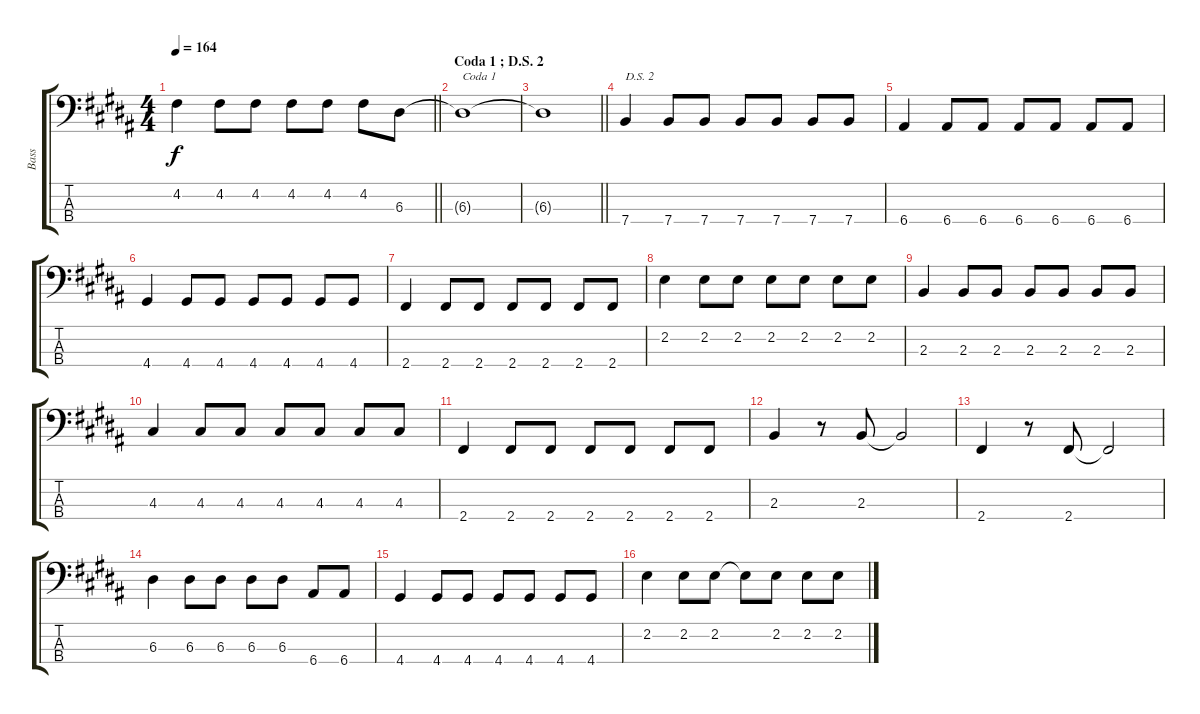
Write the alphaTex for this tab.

\track ("Bass" "Bass") {instrument electricbasspick}
\staff {score tabs}
\tuning (G2 D2 A1 E1) {hide}
\ts (4 4)
\tempo 164
\clef f4
\barLineRight lightlight
\ks b
4.2.4{dy f} 4.2.8 4.2.8 4.2.8 4.2.8 4.2.8 6.3.8 |
\section ("" "Coda 1 ; D.S. 2")
6.3{t}.1{txt "Coda 1"} |
\barLineRight lightlight
6.3{t}.1 |
7.4.4{txt "D.S. 2"} 7.4.8 7.4.8 7.4.8 7.4.8 7.4.8 7.4.8 |
6.4.4 6.4.8 6.4.8 6.4.8 6.4.8 6.4.8 6.4.8 |
4.4.4 4.4.8 4.4.8 4.4.8 4.4.8 4.4.8 4.4.8 |
2.4.4 2.4.8 2.4.8 2.4.8 2.4.8 2.4.8 2.4.8 |
2.2.4 2.2.8 2.2.8 2.2.8 2.2.8 2.2.8 2.2.8 |
2.3.4 2.3.8 2.3.8 2.3.8 2.3.8 2.3.8 2.3.8 |
4.3.4 4.3.8 4.3.8 4.3.8 4.3.8 4.3.8 4.3.8 |
2.4.4 2.4.8 2.4.8 2.4.8 2.4.8 2.4.8 2.4.8 |
2.3.4 r.8 2.3.8 2.3{t}.2 |
2.4.4 r.8 2.4.8 2.4{t}.2 |
6.3.4 6.3.8 6.3.8 6.3.8 6.3.8 6.4.8 6.4.8 |
4.4.4 4.4.8 4.4.8 4.4.8 4.4.8 4.4.8 4.4.8 |
2.2.4 2.2.8 2.2.8 2.2{t}.8 2.2.8 2.2.8 2.2.8
